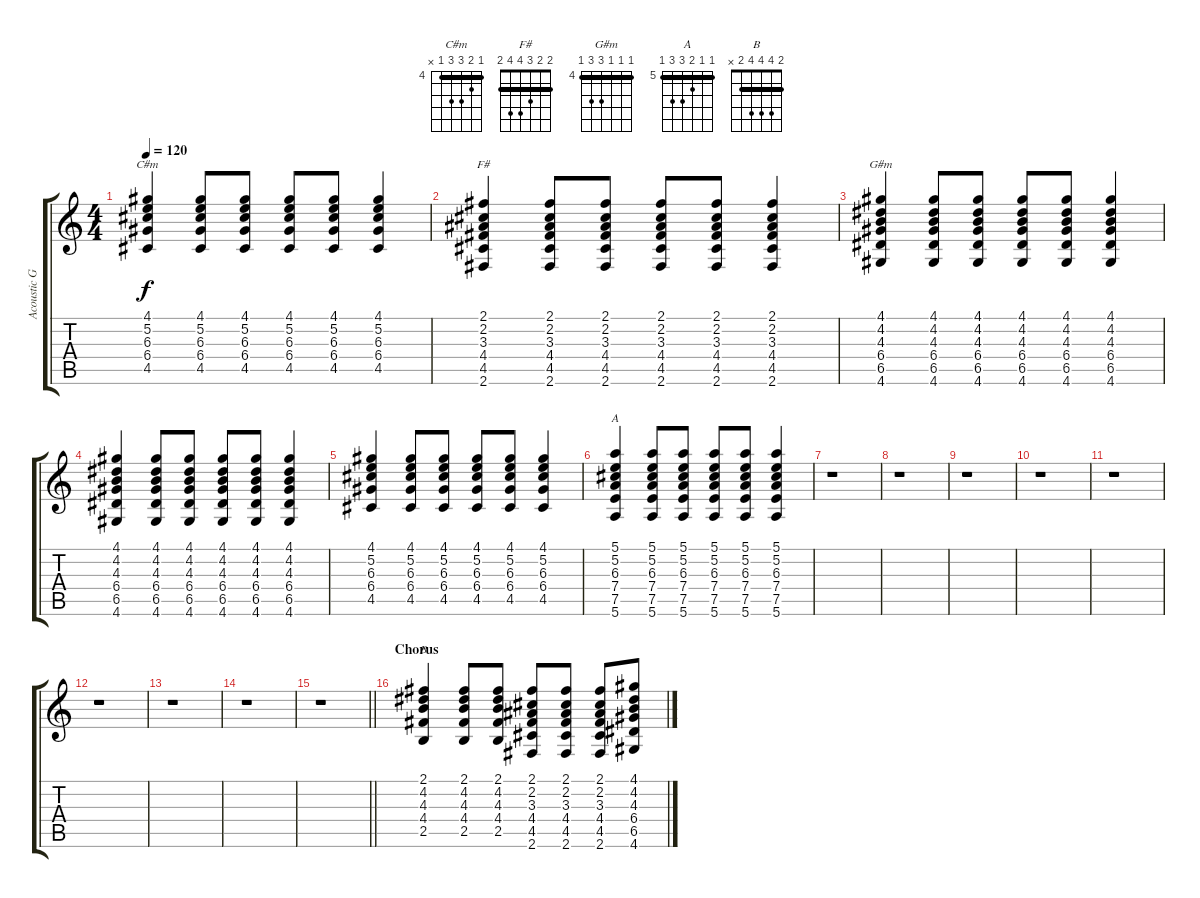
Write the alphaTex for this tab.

\track ("Acoustic Guitar" "Acoustic G") {instrument acousticguitarsteel}
\staff {score tabs}
\tuning (E4 B3 G3 D3 A2 E2) {hide}
\chord ("C#m" 4 5 6 6 4 x) {firstfret 4 barre 4}
\chord ("F#" 2 2 3 4 4 2) {barre 2}
\chord ("G#m" 4 4 4 6 6 4) {firstfret 4 barre 4}
\chord ("A" 5 5 6 7 7 5) {firstfret 5 barre 5}
\chord ("B" 2 4 4 4 2 x) {barre 2}
\ts (4 4)
\tempo 120
\clef g2
\ks c
(4.1 5.2 6.3 6.4 4.5).4{ch "C#m" dy f} (4.1 5.2 6.3 6.4 4.5).8 (4.1 5.2 6.3 6.4 4.5).8 (4.1 5.2 6.3 6.4 4.5).8 (4.1 5.2 6.3 6.4 4.5).8 (4.1 5.2 6.3 6.4 4.5).4 |
(2.1 2.2 3.3 4.4 4.5 2.6).4{ch "F#"} (2.1 2.2 3.3 4.4 4.5 2.6).8 (2.1 2.2 3.3 4.4 4.5 2.6).8 (2.1 2.2 3.3 4.4 4.5 2.6).8 (2.1 2.2 3.3 4.4 4.5 2.6).8 (2.1 2.2 3.3 4.4 4.5 2.6).4 |
(4.1 4.2 4.3 6.4 6.5 4.6).4{ch "G#m"} (4.1 4.2 4.3 6.4 6.5 4.6).8 (4.1 4.2 4.3 6.4 6.5 4.6).8 (4.1 4.2 4.3 6.4 6.5 4.6).8 (4.1 4.2 4.3 6.4 6.5 4.6).8 (4.1 4.2 4.3 6.4 6.5 4.6).4 |
(4.1 4.2 4.3 6.4 6.5 4.6).4 (4.1 4.2 4.3 6.4 6.5 4.6).8 (4.1 4.2 4.3 6.4 6.5 4.6).8 (4.1 4.2 4.3 6.4 6.5 4.6).8 (4.1 4.2 4.3 6.4 6.5 4.6).8 (4.1 4.2 4.3 6.4 6.5 4.6).4 |
(4.1 5.2 6.3 6.4 4.5).4 (4.1 5.2 6.3 6.4 4.5).8 (4.1 5.2 6.3 6.4 4.5).8 (4.1 5.2 6.3 6.4 4.5).8 (4.1 5.2 6.3 6.4 4.5).8 (4.1 5.2 6.3 6.4 4.5).4 |
(5.1 5.2 6.3 7.4 7.5 5.6).4{ch "A"} (5.1 5.2 6.3 7.4 7.5 5.6).8 (5.1 5.2 6.3 7.4 7.5 5.6).8 (5.1 5.2 6.3 7.4 7.5 5.6).8 (5.1 5.2 6.3 7.4 7.5 5.6).8 (5.1 5.2 6.3 7.4 7.5 5.6).4 |
r.1 |
r.1 |
r.1 |
r.1 |
r.1 |
r.1 |
r.1 |
r.1 |
\barLineRight lightlight
r.1 |
\section ("" "Chorus")
(2.1 4.2 4.3 4.4 2.5).4{ch "B" volume 6 balance 16} (2.1 4.2 4.3 4.4 2.5).8 (2.1 4.2 4.3 4.4 2.5).8 (2.1 2.2 3.3 4.4 4.5 2.6).8 (2.1 2.2 3.3 4.4 4.5 2.6).8 (2.1 2.2 3.3 4.4 4.5 2.6).8 (4.1 4.2 4.3 6.4 6.5 4.6).8
